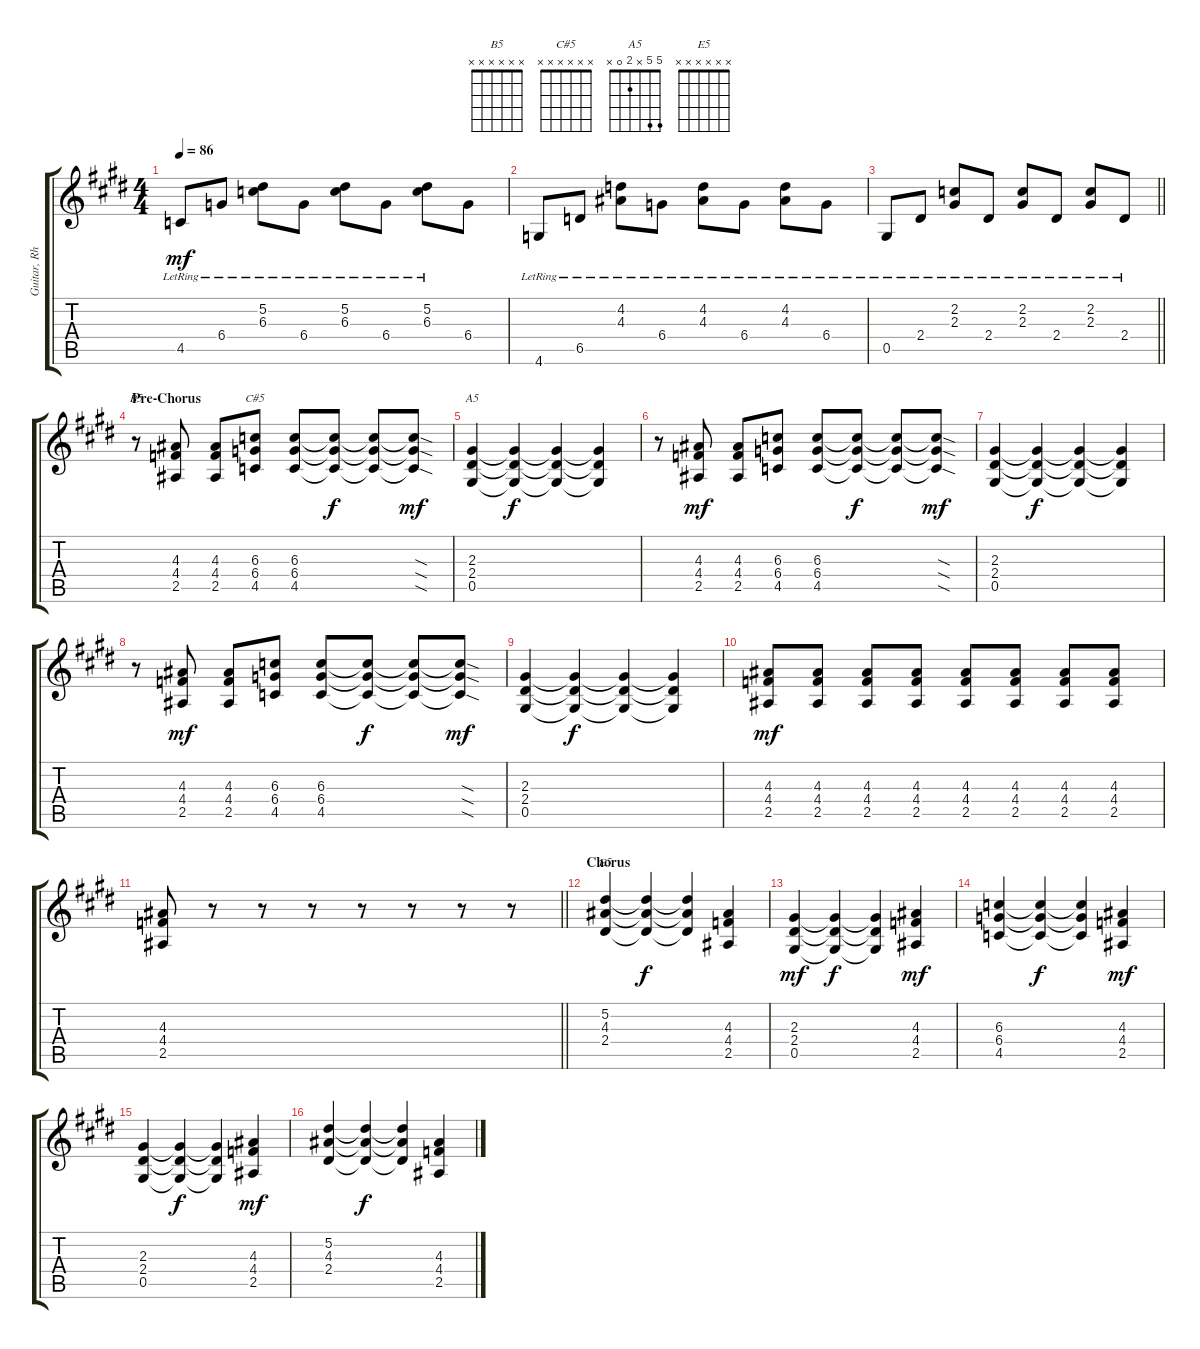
\track ("Guitar, Rhythm" "Guitar, Rh") {instrument distortionguitar}
\staff {score tabs}
\tuning (Eb4 Bb3 Gb3 Db3 Ab2 Eb2) {hide}
\chord ("B5" x x x x x x)
\chord ("C#5" x x x x x x)
\chord ("A5" 5 5 x 2 0 x)
\chord ("E5" x x x x x x)
\ts (4 4)
\tempo 86
\clef g2
\ks e
4.5{lr}.8{dy mf} 6.4{lr}.8 (5.2{lr} 6.3{lr}).8 6.4{lr}.8 (5.2{lr} 6.3{lr}).8 6.4{lr}.8 (5.2{lr} 6.3{lr}).8 6.4.8 |
4.6{lr}.8 6.5{lr}.8 (4.2{lr} 4.3{lr}).8 6.4{lr}.8 (4.2{lr} 4.3{lr}).8 6.4{lr}.8 (4.2{lr} 4.3{lr}).8 6.4{lr}.8 |
\barLineRight lightlight
0.5{lr}.8 2.4{lr}.8 (2.2{lr} 2.3{lr}).8 2.4{lr}.8 (2.2{lr} 2.3{lr}).8 2.4{lr}.8 (2.2{lr} 2.3{lr}).8 2.4{lr}.8 |
\section ("" "Pre-Chorus")
r.8{ch "B5" instrument overdrivenguitar} (4.3 4.4 2.5).8 (4.3 4.4 2.5).8 (6.3 6.4 4.5).8{ch "C#5"} (6.3 6.4 4.5).8 (6.3{t} 6.4{t} 4.5{t}).8{dy f} (6.3{t} 6.4{t} 4.5{t}).8 (6.3{sod t} 6.4{sod t} 4.5{sod t}).8{dy mf} |
(2.3 2.4 0.5).4{ch "A5"} (2.3{t} 2.4{t} 0.5{t}).4{dy f} (2.3{t} 2.4{t} 0.5{t}).4 (2.3{t} 2.4{t} 0.5{t}).4 |
r.8 (4.3 4.4 2.5).8{dy mf} (4.3 4.4 2.5).8 (6.3 6.4 4.5).8 (6.3 6.4 4.5).8 (6.3{t} 6.4{t} 4.5{t}).8{dy f} (6.3{t} 6.4{t} 4.5{t}).8 (6.3{sod t} 6.4{sod t} 4.5{sod t}).8{dy mf} |
(2.3 2.4 0.5).4 (2.3{t} 2.4{t} 0.5{t}).4{dy f} (2.3{t} 2.4{t} 0.5{t}).4 (2.3{t} 2.4{t} 0.5{t}).4 |
r.8 (4.3 4.4 2.5).8{dy mf} (4.3 4.4 2.5).8 (6.3 6.4 4.5).8 (6.3 6.4 4.5).8 (6.3{t} 6.4{t} 4.5{t}).8{dy f} (6.3{t} 6.4{t} 4.5{t}).8 (6.3{sod t} 6.4{sod t} 4.5{sod t}).8{dy mf} |
(2.3 2.4 0.5).4 (2.3{t} 2.4{t} 0.5{t}).4{dy f} (2.3{t} 2.4{t} 0.5{t}).4 (2.3{t} 2.4{t} 0.5{t}).4 |
(4.3 4.4 2.5).8{dy mf} (4.3 4.4 2.5).8 (4.3 4.4 2.5).8 (4.3 4.4 2.5).8 (4.3 4.4 2.5).8 (4.3 4.4 2.5).8 (4.3 4.4 2.5).8 (4.3 4.4 2.5).8 |
\barLineRight lightlight
(4.3 4.4 2.5).8 r.8 r.8 r.8 r.8 r.8 r.8 r.8 |
\section ("" "Chorus")
(5.2 4.3 2.4).4{ch "E5"} (5.2{t} 4.3{t} 2.4{t}).4{dy f} (5.2{t} 4.3{t} 2.4{t}).4 (4.3 4.4 2.5).4 |
(2.3 2.4 0.5).4{dy mf} (2.3{t} 2.4{t} 0.5{t}).4{dy f} (2.3{t} 2.4{t} 0.5{t}).4 (4.3 4.4 2.5).4{dy mf} |
(6.3 6.4 4.5).4 (6.3{t} 6.4{t} 4.5{t}).4{dy f} (6.3{t} 6.4{t} 4.5{t}).4 (4.3 4.4 2.5).4{dy mf} |
(2.3 2.4 0.5).4 (2.3{t} 2.4{t} 0.5{t}).4{dy f} (2.3{t} 2.4{t} 0.5{t}).4 (4.3 4.4 2.5).4{dy mf} |
(5.2 4.3 2.4).4 (5.2{t} 4.3{t} 2.4{t}).4{dy f} (5.2{t} 4.3{t} 2.4{t}).4 (4.3 4.4 2.5).4
